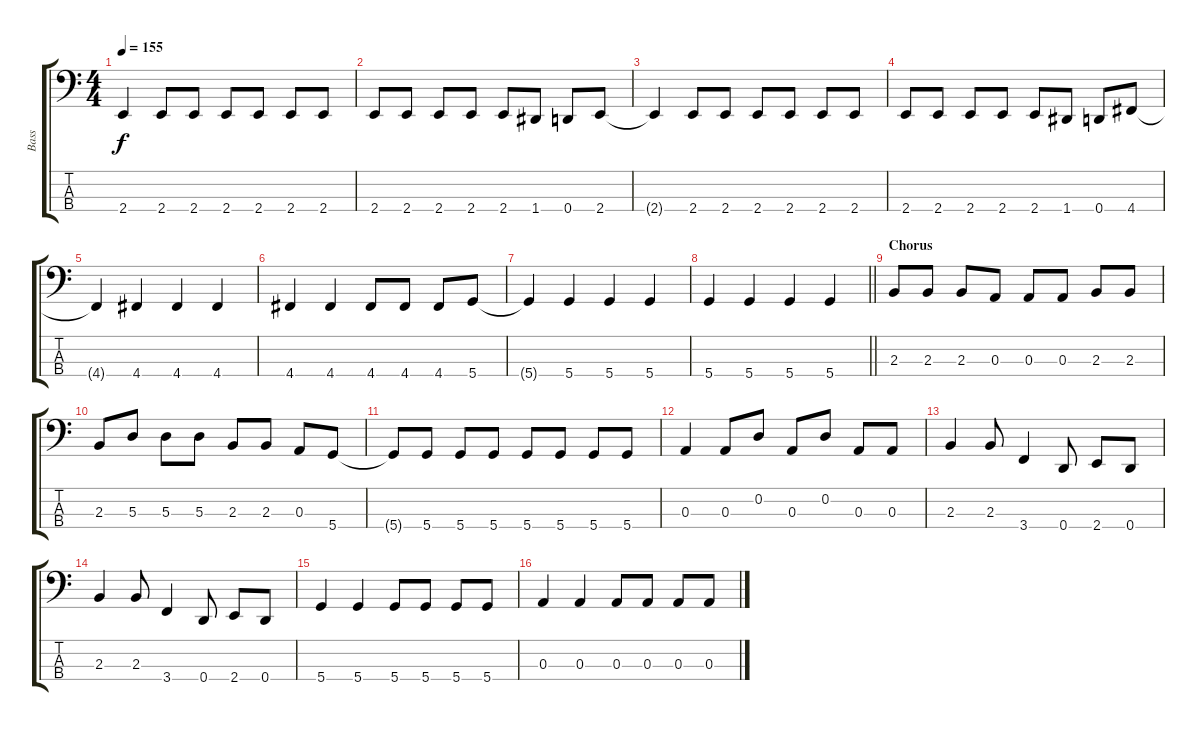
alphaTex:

\track ("Bass" "Bass") {instrument electricbassfinger}
\staff {score tabs}
\tuning (G2 D2 A1 D1) {hide}
\ts (4 4)
\tempo 155
\clef f4
\ks c
2.4{t}.4{dy f} 2.4.8 2.4.8 2.4.8 2.4.8 2.4.8 2.4.8 |
2.4.8 2.4.8 2.4.8 2.4.8 2.4.8 1.4.8 0.4.8 2.4.8 |
2.4{t}.4 2.4.8 2.4.8 2.4.8 2.4.8 2.4.8 2.4.8 |
2.4.8 2.4.8 2.4.8 2.4.8 2.4.8 1.4.8 0.4.8 4.4.8 |
4.4{t}.4 4.4.4 4.4.4 4.4.4 |
4.4.4 4.4.4 4.4.8 4.4.8 4.4.8 5.4.8 |
5.4{t}.4 5.4.4 5.4.4 5.4.4 |
\barLineRight lightlight
5.4.4 5.4.4 5.4.4 5.4.4 |
\section ("" "Chorus")
2.3.8 2.3.8 2.3.8 0.3.8 0.3.8 0.3.8 2.3.8 2.3.8 |
2.3.8 5.3.8 5.3.8 5.3.8 2.3.8 2.3.8 0.3.8 5.4.8 |
5.4{t}.8 5.4.8 5.4.8 5.4.8 5.4.8 5.4.8 5.4.8 5.4.8 |
0.3.4 0.3.8 0.2.8 0.3.8 0.2.8 0.3.8 0.3.8 |
2.3.4 2.3.8 3.4.4 0.4.8 2.4.8 0.4.8 |
2.3.4 2.3.8 3.4.4 0.4.8 2.4.8 0.4.8 |
5.4.4 5.4.4 5.4.8 5.4.8 5.4.8 5.4.8 |
0.3.4 0.3.4 0.3.8 0.3.8 0.3.8 0.3.8
